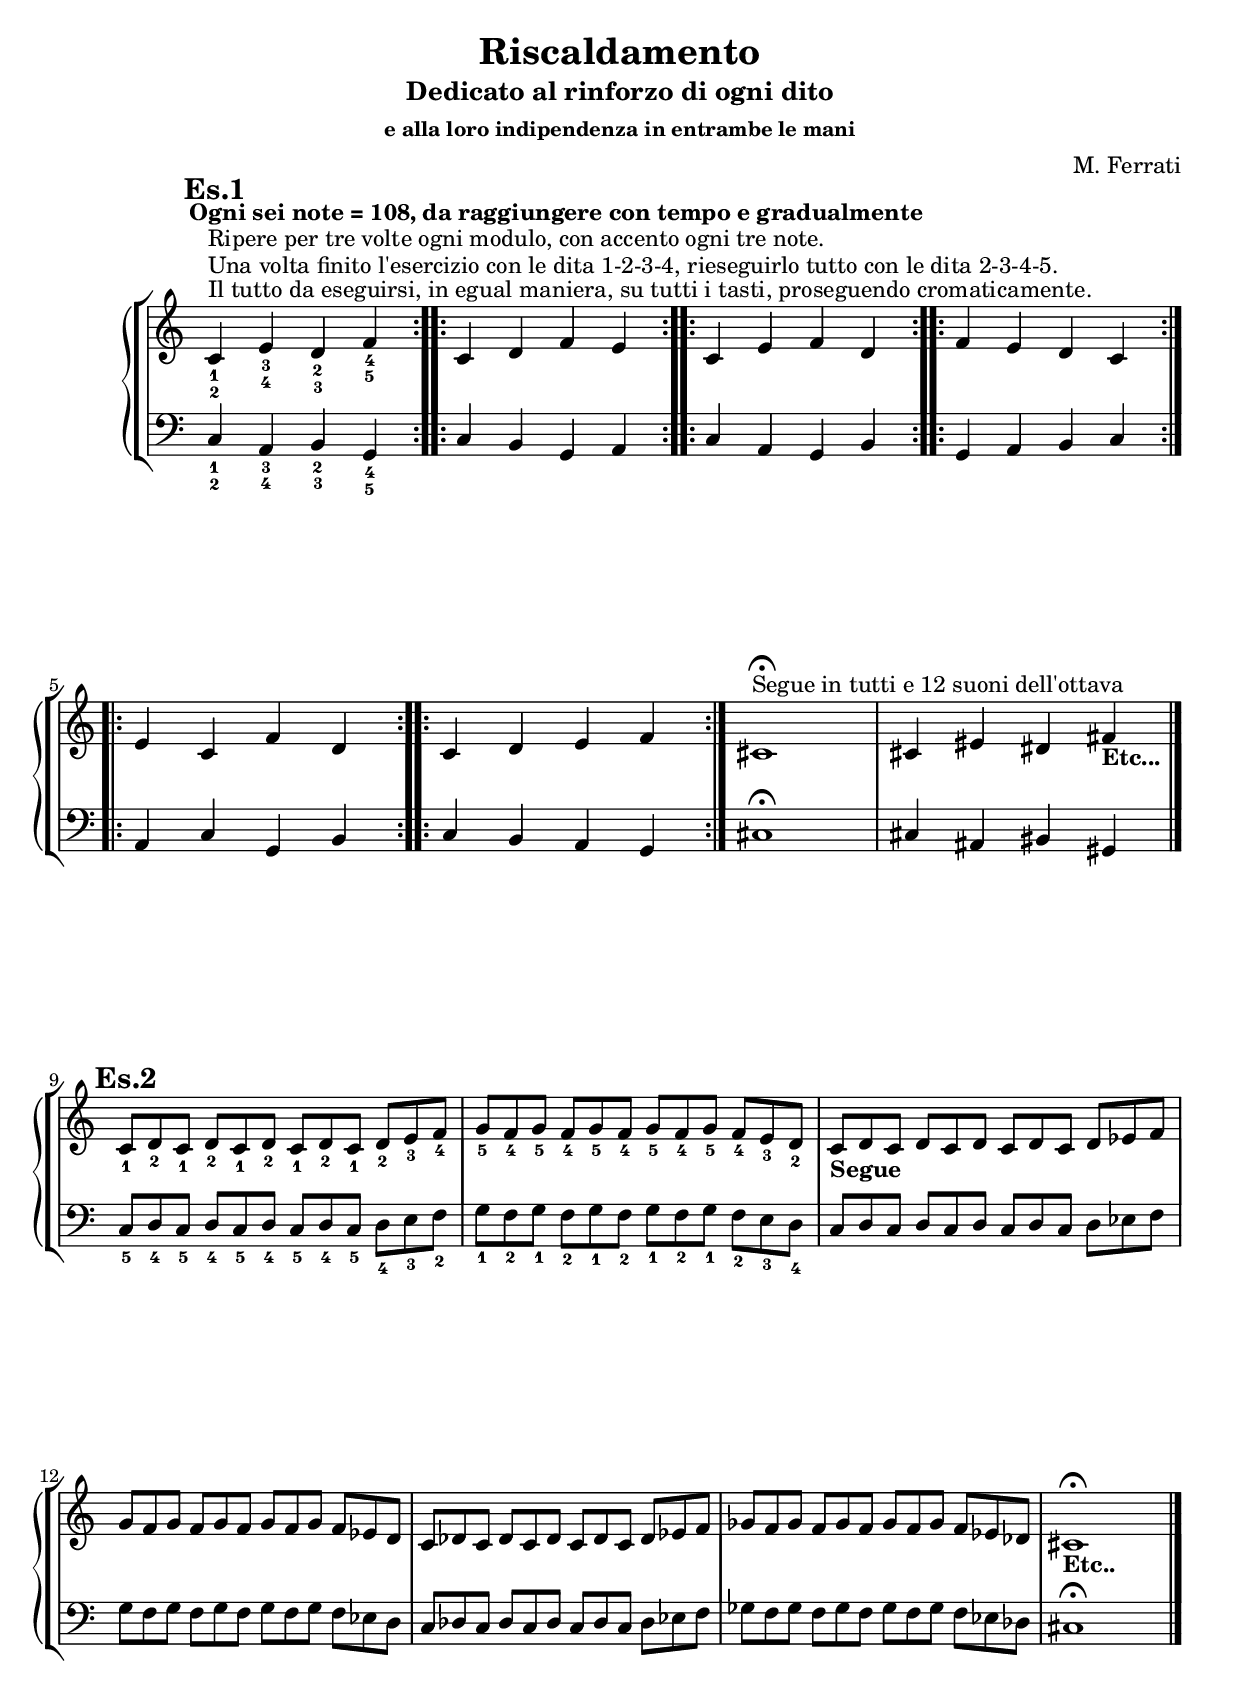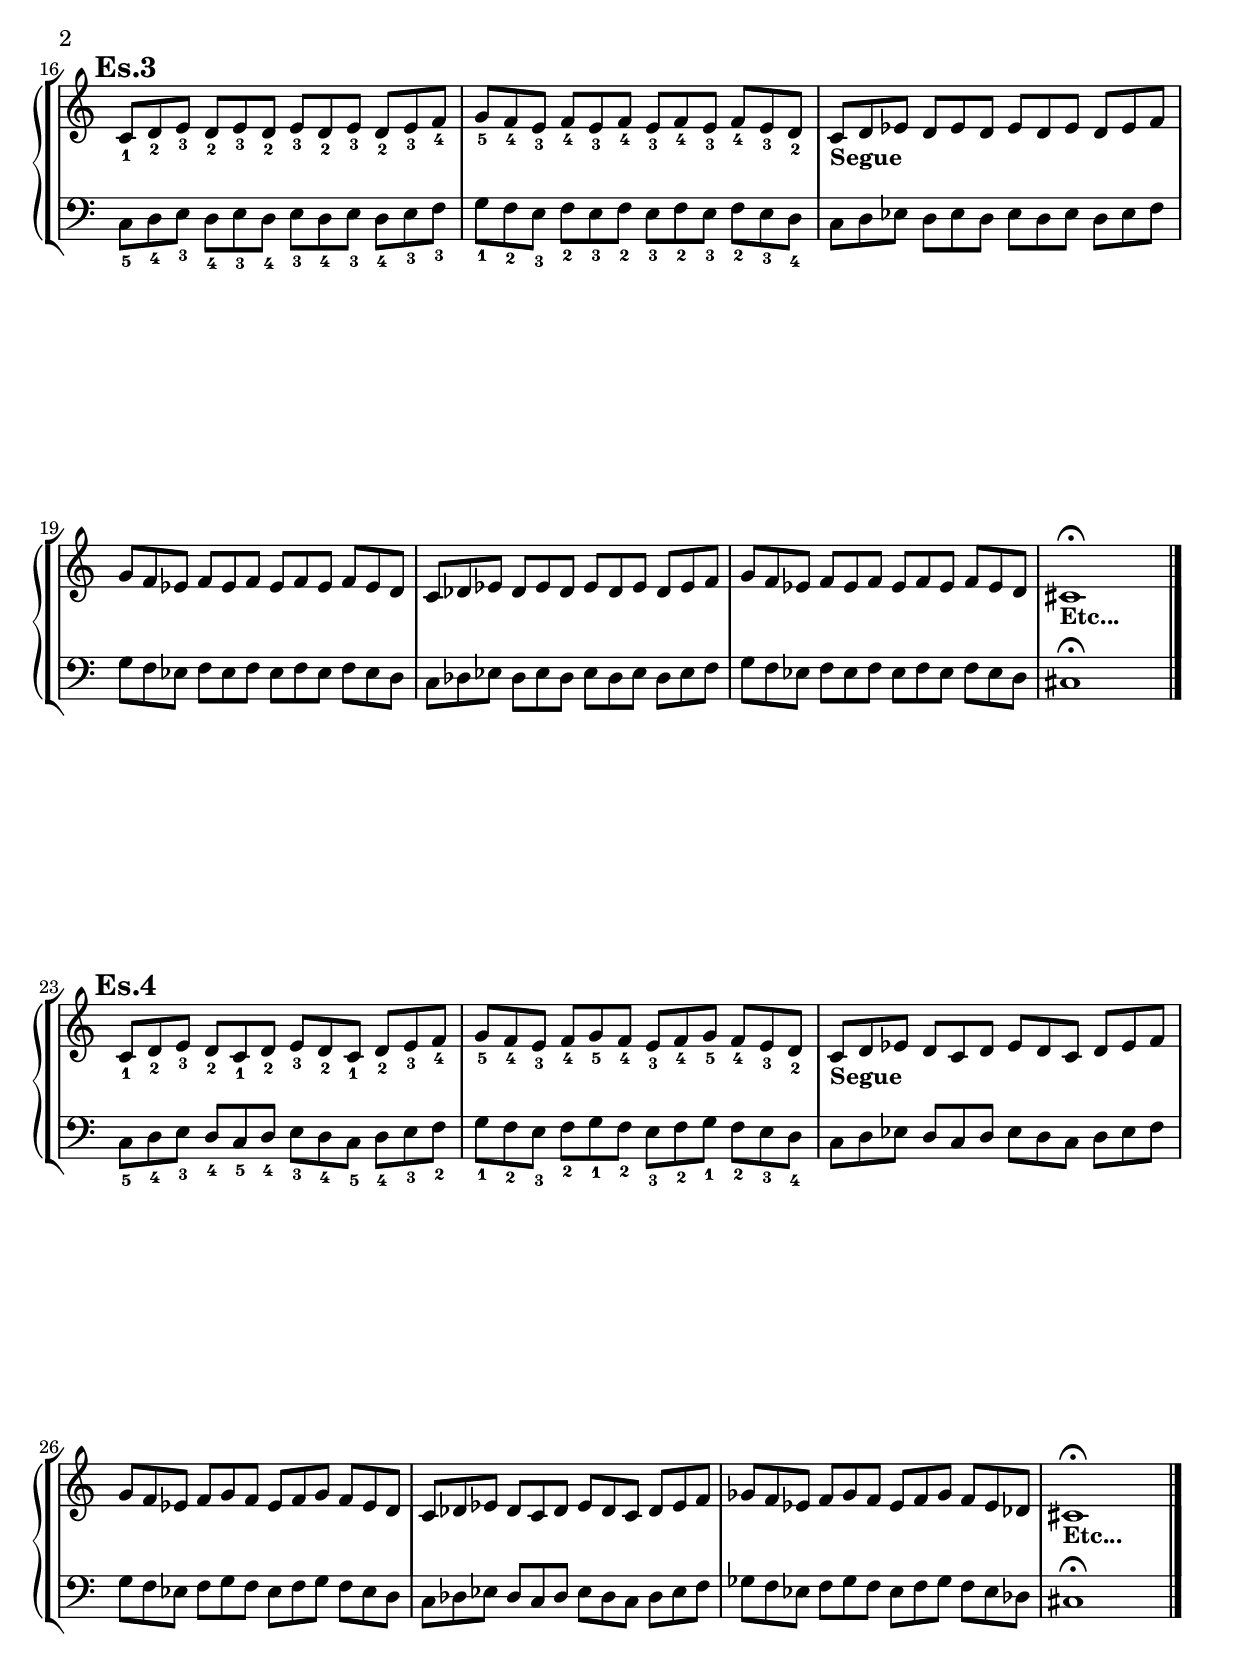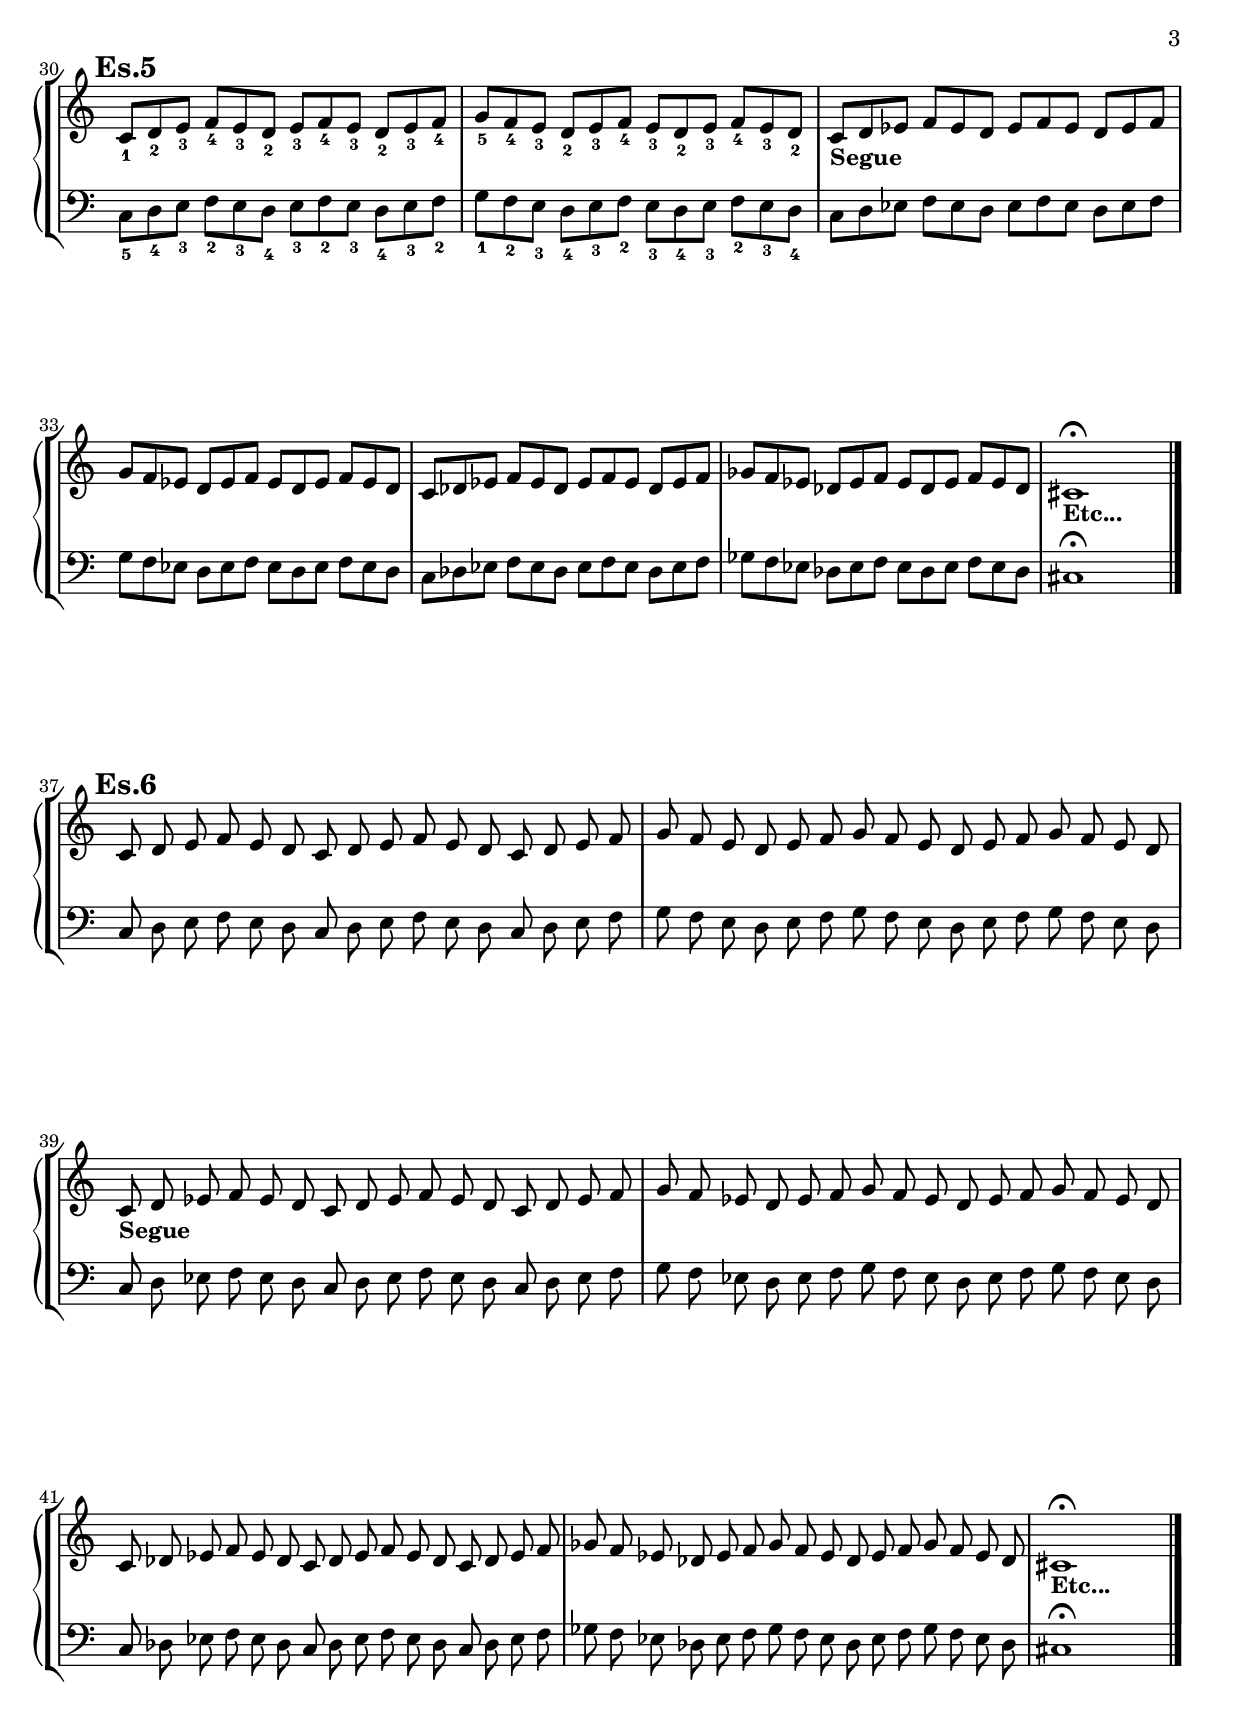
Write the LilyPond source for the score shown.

\header {
	title = "Riscaldamento"
	subtitle = "Dedicato al rinforzo di ogni dito"
	subsubtitle = "e alla loro indipendenza in entrambe le mani"
	composer = "M. Ferrati"

	% I campi seguenti sono centrati in fondo
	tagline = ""
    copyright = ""
}

primodx = \relative
	{
	\mark \markup {\bold"Es.1"}
	\omit Staff.TimeSignature
	\tempo "Ogni sei note = 108, da raggiungere con tempo e gradualmente"
	\clef treble
	\repeat volta 3 { c'^\markup{"Il tutto da eseguirsi, in egual maniera, su tutti i tasti, proseguendo cromaticamente."}^\markup{"Una volta finito l'esercizio con le dita 1-2-3-4, rieseguirlo tutto con le dita 2-3-4-5."}^\markup{"Ripere per tre volte ogni modulo, con accento ogni tre note."}_1_2 e_3_4 d_2_3 f_4_5 }
	\repeat volta 3 { c d f e }
	\repeat volta 3 { c e f d }
	\repeat volta 3 { f e d c }
	\repeat volta 3 { e c f d }
	\repeat volta 3 { c d e f }
	cis1^\markup{"Segue in tutti e 12 suoni dell'ottava"}\fermata
	cis4 eis dis fis_\markup{\bold "Etc..."}\break \bar "|."
	}

primosx = \relative
	{
	\omit Staff.TimeSignature
	\clef bass
	\repeat volta 3 { c4_1_2 a_3_4 b_2_3 g_4_5 }
	\repeat volta 3 { c b g a }
	\repeat volta 3 { c a g b }
	\repeat volta 3 { g a b c }
	\repeat volta 3 { a c g b }
	\repeat volta 3 { c b a g }
	cis1\fermata
	cis4 ais bis gis \bar"|."
	}

secondodx = \relative 
	{
	\mark \markup {\bold"Es.2"}
	\time 12/8	
	\omit Staff.TimeSignature
	\clef treble
	
	c'8_1 d_2 c_1 d_2 c_1 d_2 c_1 d_2 c_1 d_2 e_3 f_4
	g_5 f_4 g_5 f_4 g_5 f_4 g_5 f_4 g_5 f_4 e_3 d_2
	c_\markup{\bold "Segue"} d c d c d c d c d ees f
	g f g f g f g f g f ees d
	c des c des c des c des c des ees f
	ges f ges f ges f ges f ges f ees des
	cis1_\markup{\bold "Etc.."}\fermata \hide r2 \bar "|."
	}

secondosx = \relative
	{
	\omit Staff.TimeSignature
	\clef bass
	c8_5 d_4 c_5 d_4 c_5 d_4 c_5 d_4 c_5 d_4 e_3 f_2
	g_1 f_2 g_1 f_2 g_1 f_2 g_1 f_2 g_1 f_2 e_3 d_4
	c d c d c d c d c d ees f
	g f g f g f g f g f ees d
	c des c des c des c des c des ees f
	ges f ges f ges f ges f ges f ees des
	cis1\fermata \hide r2 \break \bar "|."
	}
	


terzodx = \relative
	{
	\mark \markup {\bold"Es.3"}
	\omit Staff.TimeSignature
	\clef treble
	c'8_1 d_2 e_3 d_2 e_3 d_2 e_3 d_2 e_3 d_2 e_3 f_4
	g_5 f_4 e_3 f_4 e_3 f_4 e_3 f_4 e_3 f_4 e_3 d_2
	c_\markup{\bold "Segue"} d ees d ees d ees d ees d ees f
	g f ees f ees f ees f ees f ees d
	c des ees des ees des ees des ees des ees f
	g f ees f ees f ees f ees f ees d
	cis1_\markup{\bold "Etc..."} \fermata \hide r2 \break \bar "|."
	}

terzosx = \relative
	{
	\clef bass
	\omit Staff.TimeSignature
	c8_5 d_4 e_3 d_4 e_3 d_4 e_3 d_4 e_3 d_4 e_3 f_3
	g_1 f_2 e_3 f_2 e_3 f_2 e_3 f_2 e_3 f_2 e_3 d_4
	c d ees d ees d ees d ees d ees f
	g f ees f ees f ees f ees f ees d
	c des ees des ees des ees des ees des ees f
	g f ees f ees f ees f ees f ees d
	cis1 \fermata \hide r2 \break \bar "|."
	}

quartodx = \relative
	{
	\mark \markup {\bold"Es.4"}
	\omit Staff.TimeSignature
	\clef treble
	c'8_1 d_2 e_3 d_2 c_1 d_2 e_3 d_2 c_1 d_2 e_3 f_4
	g_5 f_4 e_3 f_4 g_5 f_4 e_3 f_4 g_5 f_4 e_3 d_2
	c_\markup{\bold "Segue"} d ees d c d ees d c d ees f
	g f ees f g f ees f g f ees d
	c des ees des c des ees des c des ees f
	ges f ees f ges f ees f ges f ees des
	cis1_\markup{\bold "Etc..."} \fermata \hide r2 \break \bar "|."
	}

quartosx = \relative
	{
	\omit Staff.TimeSignature
	\clef bass
	c8_5 d_4 e_3 d_4 c_5 d_4 e_3 d_4 c_5 d_4 e_3 f_2
	g_1 f_2 e_3 f_2 g_1 f_2 e_3 f_2 g_1 f_2 e_3 d_4
	c d ees d c d ees d c d ees f
	g f ees f g f ees f g f ees d
	c des ees des c des ees des c des ees f
	ges f ees f ges f ees f ges f ees des
	cis1 \fermata \hide r2 \break \bar "|."
	}

quintodx = \relative
	{
	\mark \markup {\bold"Es.5"}
	\omit Staff.TimeSignature
	\clef treble
	c'8_1 d_2 e_3 f_4 e_3 d_2 e_3 f_4 e_3 d_2 e_3 f_4
	g_5 f_4 e_3 d_2 e_3 f_4 e_3 d_2 e_3 f_4 e_3 d_2
	c_\markup{\bold "Segue"} d ees f ees d ees f ees d ees f
	g f ees d ees f ees d ees f ees d
	c des ees f ees des ees f ees des ees f
	ges f ees des ees f ees des ees f ees des
	cis1_\markup{\bold "Etc..."} \fermata \hide r2 \break \bar "|."
	}

quintosx = \relative
	{
	\omit Staff.TimeSignature
	\clef bass
	c8_5 d_4 e_3 f_2 e_3 d_4 e_3 f_2 e_3 d_4 e_3 f_2
	g_1 f_2 e_3 d_4 e_3 f_2 e_3 d_4 e_3 f_2 e_3 d_4
	c d ees f ees d ees f ees d ees f
	g f ees d ees f ees d ees f ees d
	c des ees f ees des ees f ees des ees f
	ges f ees des ees f ees des ees f ees des
	cis1 \fermata \hide r2 \break \bar "|."
	}


sestodx = \relative
	{
	\mark \markup {\bold"Es.6"}
	\time 16/8
	\omit Staff.TimeSignature
	\clef treble
	c'8 d e f e d c d e f e d c d e f
	g f e d e f g f e d e f g f e d
	c_\markup{\bold "Segue"} d ees f ees d c d ees f ees d c d ees f
	g f ees d ees f g f ees d ees f g f ees d
	c des ees f ees des c des ees f ees des c des ees f
	ges f ees des ees f ges f ees des ees f ges f ees des
	cis1_\markup{\bold "Etc..."} \fermata \hide r2 \break \bar "|."
	}

sestosx = \relative
	{
	\omit Staff.TimeSignature
	\clef bass
	c8 d e f e d c d e f e d c d e f
	g f e d e f g f e d e f g f e d
	c d ees f ees d c d ees f ees d c d ees f
	g f ees d ees f g f ees d ees f g f ees d
	c des ees f ees des c des ees f ees des c des ees f
	ges f ees des ees f ges f ees des ees f ges f ees des
	cis1 \fermata \hide r2 \break \bar "|."
	}


%devo studiare bene se è meglio /with {instrumentName = "es1"} o /murk /markup {"es1"}

\score {
	\new StaffGroup {
		<<
			\new PianoStaff	%\with { instrumentName = "Es.1" }
				<<
					\new Staff = "primodx" \primodx
					\new Staff = "primosx" \primosx
				>>
		>>
		<<
			\new PianoStaff %\with { instrumentName = "Es.2" }
				<<
					\new Staff = "secondodx" \secondodx
					\new Staff = "secondosx" \secondosx
				>>
		>>
		<<
			\new PianoStaff %\with { instrumentName = "Es.3" }
				<<
					\new Staff = "terzodx" \terzodx
					\new Staff = "terzosx" \terzosx
				>>
		>>
		<<
			\new PianoStaff %with { instrumentName = "Es.4" }
				<<
					\new Staff = "quartodx" \quartodx
					\new Staff = "quartosx" \quartosx
				>>
		>>
		<<
			\new PianoStaff %with { instrumentName = "Es.5" }
				<<
					\new Staff = "quintodx" \quintodx
					\new Staff = "quintosx" \quintosx
				>>
		>>
		<<
			\new PianoStaff %with { instrumentName = "Es.5" }
				<<
					\new Staff = "sestodx" \sestodx
					\new Staff = "sestosx" \sestosx
				>>
		>>
	}
	\layout{}
	\midi{}
}